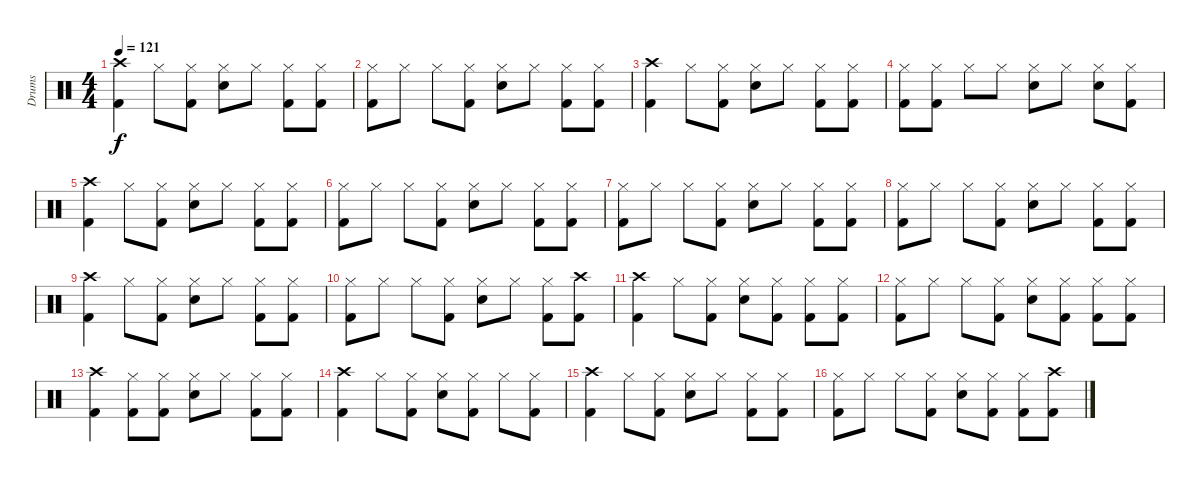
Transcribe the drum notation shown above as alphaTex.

\track ("Drums" "Drums") {instrument percussion}
\staff {score}
\articulation defaults
\ts (4 4)
\tempo 121
\clef neutral
\ks c
("Crash high (hit)" "Kick (hit) 2").4{dy f} "Hi-Hat (closed)".8 ("Hi-Hat (closed)" "Kick (hit) 2").8 ("Hi-Hat (closed)" "Electric Snare (hit)").8 "Hi-Hat (closed)".8 ("Hi-Hat (closed)" "Kick (hit) 2").8 ("Hi-Hat (closed)" "Kick (hit) 2").8 |
("Hi-Hat (closed)" "Kick (hit) 2").8 "Hi-Hat (closed)".8 "Hi-Hat (closed)".8 ("Hi-Hat (closed)" "Kick (hit) 2").8 ("Hi-Hat (closed)" "Electric Snare (hit)").8 "Hi-Hat (closed)".8 ("Hi-Hat (closed)" "Kick (hit) 2").8 ("Hi-Hat (closed)" "Kick (hit) 2").8 |
("Crash high (hit)" "Kick (hit) 2").4 "Hi-Hat (closed)".8 ("Hi-Hat (closed)" "Kick (hit) 2").8 ("Hi-Hat (closed)" "Electric Snare (hit)").8 "Hi-Hat (closed)".8 ("Hi-Hat (closed)" "Kick (hit) 2").8 ("Hi-Hat (closed)" "Kick (hit) 2").8 |
("Hi-Hat (closed)" "Kick (hit) 2").8 ("Hi-Hat (closed)" "Kick (hit) 2").8 "Hi-Hat (closed)".8 "Hi-Hat (closed)".8 ("Hi-Hat (closed)" "Electric Snare (hit)").8 "Hi-Hat (closed)".8 ("Hi-Hat (closed)" "Electric Snare (hit)").8 ("Hi-Hat (closed)" "Kick (hit) 2").8 |
("Crash high (hit)" "Kick (hit) 2").4 "Hi-Hat (closed)".8 ("Hi-Hat (closed)" "Kick (hit) 2").8 ("Hi-Hat (closed)" "Electric Snare (hit)").8 "Hi-Hat (closed)".8 ("Hi-Hat (closed)" "Kick (hit) 2").8 ("Hi-Hat (closed)" "Kick (hit) 2").8 |
("Hi-Hat (closed)" "Kick (hit) 2").8 "Hi-Hat (closed)".8 "Hi-Hat (closed)".8 ("Hi-Hat (closed)" "Kick (hit) 2").8 ("Hi-Hat (closed)" "Electric Snare (hit)").8 "Hi-Hat (closed)".8 ("Hi-Hat (closed)" "Kick (hit) 2").8 ("Hi-Hat (closed)" "Kick (hit) 2").8 |
("Hi-Hat (closed)" "Kick (hit) 2").8 "Hi-Hat (closed)".8 "Hi-Hat (closed)".8 ("Hi-Hat (closed)" "Kick (hit) 2").8 ("Hi-Hat (closed)" "Electric Snare (hit)").8 "Hi-Hat (closed)".8 ("Hi-Hat (closed)" "Kick (hit) 2").8 ("Hi-Hat (closed)" "Kick (hit) 2").8 |
("Hi-Hat (closed)" "Kick (hit) 2").8 "Hi-Hat (closed)".8 "Hi-Hat (closed)".8 ("Hi-Hat (closed)" "Kick (hit) 2").8 ("Hi-Hat (closed)" "Electric Snare (hit)").8 "Hi-Hat (closed)".8 ("Hi-Hat (closed)" "Kick (hit) 2").8 ("Hi-Hat (closed)" "Kick (hit) 2").8 |
("Crash high (hit)" "Kick (hit) 2").4 "Hi-Hat (closed)".8 ("Hi-Hat (closed)" "Kick (hit) 2").8 ("Hi-Hat (closed)" "Electric Snare (hit)").8 "Hi-Hat (closed)".8 ("Hi-Hat (closed)" "Kick (hit) 2").8 ("Hi-Hat (closed)" "Kick (hit) 2").8 |
("Hi-Hat (closed)" "Kick (hit) 2").8 "Hi-Hat (closed)".8 "Hi-Hat (closed)".8 ("Hi-Hat (closed)" "Kick (hit) 2").8 ("Hi-Hat (closed)" "Electric Snare (hit)").8 "Hi-Hat (closed)".8 ("Hi-Hat (closed)" "Kick (hit) 2").8 ("Crash high (hit)" "Kick (hit) 2").8 |
("Crash high (hit)" "Kick (hit) 2").4 "Hi-Hat (closed)".8 ("Hi-Hat (closed)" "Kick (hit) 2").8 ("Hi-Hat (closed)" "Electric Snare (hit)").8 ("Hi-Hat (closed)" "Kick (hit) 2").8 ("Hi-Hat (closed)" "Kick (hit) 2").8 ("Hi-Hat (closed)" "Kick (hit) 2").8 |
("Hi-Hat (closed)" "Kick (hit) 2").8 "Hi-Hat (closed)".8 "Hi-Hat (closed)".8 ("Hi-Hat (closed)" "Kick (hit) 2").8 ("Hi-Hat (closed)" "Electric Snare (hit)").8 ("Hi-Hat (closed)" "Kick (hit) 2").8 ("Hi-Hat (closed)" "Kick (hit) 2").8 ("Hi-Hat (closed)" "Kick (hit) 2").8 |
("Crash high (hit)" "Kick (hit) 2").4 ("Hi-Hat (closed)" "Kick (hit) 2").8 ("Hi-Hat (closed)" "Kick (hit) 2").8 ("Hi-Hat (closed)" "Electric Snare (hit)").8 "Hi-Hat (closed)".8 ("Hi-Hat (closed)" "Kick (hit) 2").8 ("Hi-Hat (closed)" "Kick (hit) 2").8 |
("Crash high (hit)" "Kick (hit) 2").4 "Hi-Hat (closed)".8 ("Hi-Hat (closed)" "Kick (hit) 2").8 ("Hi-Hat (closed)" "Electric Snare (hit)").8 ("Hi-Hat (closed)" "Kick (hit) 2").8 "Hi-Hat (closed)".8 ("Hi-Hat (closed)" "Kick (hit) 2").8 |
("Crash high (hit)" "Kick (hit) 2").4 "Hi-Hat (closed)".8 ("Hi-Hat (closed)" "Kick (hit) 2").8 ("Hi-Hat (closed)" "Electric Snare (hit)").8 "Hi-Hat (closed)".8 ("Hi-Hat (closed)" "Kick (hit) 2").8 ("Hi-Hat (closed)" "Kick (hit) 2").8 |
("Hi-Hat (closed)" "Kick (hit) 2").8 "Hi-Hat (closed)".8 "Hi-Hat (closed)".8 ("Hi-Hat (closed)" "Kick (hit) 2").8 ("Hi-Hat (closed)" "Electric Snare (hit)").8 ("Hi-Hat (closed)" "Kick (hit) 2").8 ("Hi-Hat (closed)" "Kick (hit) 2").8 ("Crash high (hit)" "Kick (hit) 2").8
